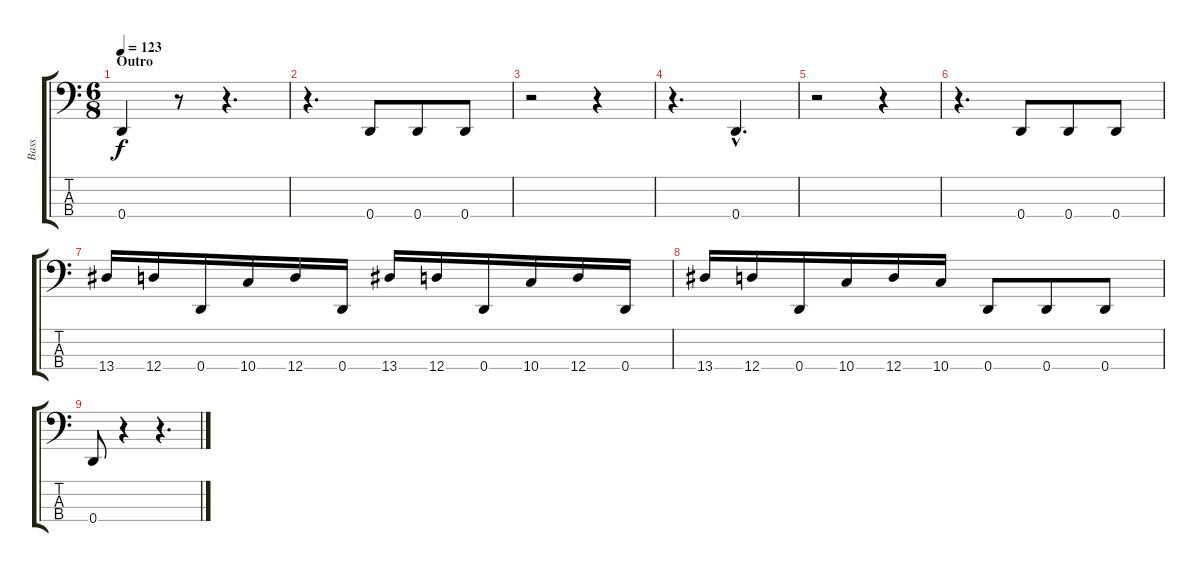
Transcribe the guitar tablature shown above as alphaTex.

\track ("Bass" "Bass") {instrument electricbasspick}
\staff {score tabs}
\tuning (G2 D2 A1 D1) {hide}
\ts (6 8)
\section ("" "Outro")
\tempo 123
\clef f4
\ks c
0.4.4{dy f} r.8 r.4{d} |
r.4{d} 0.4.8 0.4.8 0.4.8 |
r.2 r.4 |
r.4{d} 0.4{hac}.4{d} |
r.2 r.4 |
r.4{d} 0.4.8 0.4.8 0.4.8 |
13.4.16 12.4.16 0.4.16 10.4.16 12.4.16 0.4.16 13.4.16 12.4.16 0.4.16 10.4.16 12.4.16 0.4.16 |
13.4.16 12.4.16 0.4.16 10.4.16 12.4.16 10.4.16 0.4.8 0.4.8 0.4.8 |
0.4.8 r.4 r.4{d}
